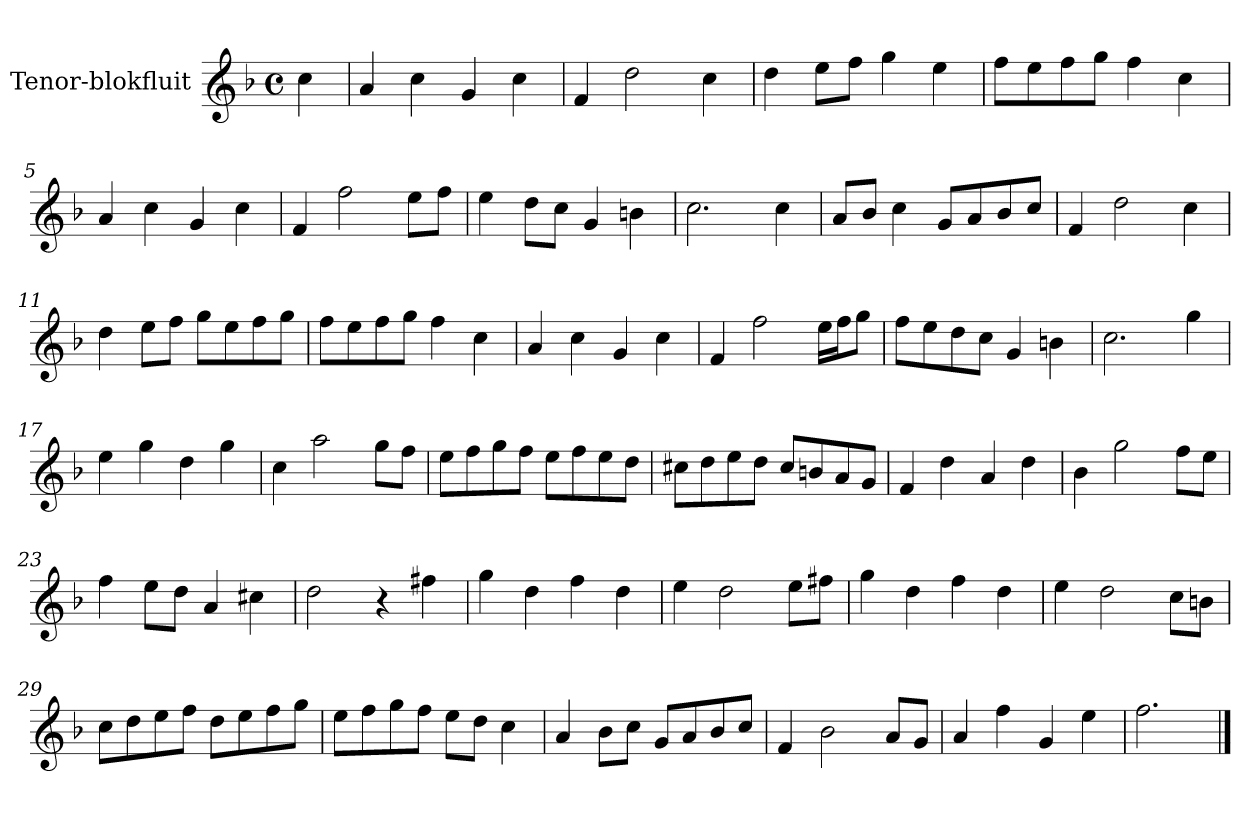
**kern
*part1
*staff1
*I"Tenor-blokfluit
*I'T. Blf.
*clefG2
*k[b-]
*M4/4
*met(c)
*MM110
=
4cc\
=1
4a/
4cc\
4g/
4cc\
=2
4f/
2dd\
4cc\
=3
4dd\
8ee\L
8ff\J
4gg\
4ee\
=4
8ff\L
8ee\
8ff\
8gg\J
4ff\
4cc\
=5
4a/
4cc\
4g/
4cc\
!!LO:LB:g=z
=6
4f/
2ff\
8ee\L
8ff\J
=7
4ee\
8dd\L
8cc\J
4g/
4bn\
=8
2.cc\
4cc\
=9
8a/L
8b-/J
4cc\
8g/L
8a/
8b-/
8cc/J
=10
4f/
2dd\
4cc\
!!LO:LB:g=z
=11
4dd\
8ee\L
8ff\J
8gg\L
8ee\
8ff\
8gg\J
=12
8ff\L
8ee\
8ff\
8gg\J
4ff\
4cc\
=13
4a/
4cc\
4g/
4cc\
=14
4f/
2ff\
16ee\LL
16ff\J
8gg\J
=15
8ff\L
8ee\
8dd\
8cc\J
4g/
4bn\
!!LO:LB:g=z
=16
2.cc\
4gg\
=17
4ee\
4gg\
4dd\
4gg\
=18
4cc\
2aa\
8gg\L
8ff\J
=19
8ee\L
8ff\
8gg\
8ff\J
8ee\L
8ff\
8ee\
8dd\J
=20
8cc#X\L
8dd\
8ee\
8dd\J
8cc#/L
8bn/
8a/
8g/J
!!LO:LB:g=z
=21
4f/
4dd\
4a/
4dd\
=22
4b-\
2gg\
8ff\L
8ee\J
=23
4ff\
8ee\L
8dd\J
4a/
4cc#X\
=24
2dd\
4r
4ff#X\
=25
4gg\
4dd\
4ff\
4dd\
=26
4ee\
2dd\
8ee\L
8ff#X\J
!!LO:LB:g=z
=27
4gg\
4dd\
4ff\
4dd\
=28
4ee\
2dd\
8cc\L
8bn\J
=29
8cc\L
8dd\
8ee\
8ff\J
8dd\L
8ee\
8ff\
8gg\J
=30
8ee\L
8ff\
8gg\
8ff\J
8ee\L
8dd\J
4cc\
!!LO:LB:g=z
=31
4a/
8b-\L
8cc\J
8g/L
8a/
8b-/
8cc/J
=32
4f/
2b-\
8a/L
8g/J
=33
4a/
4ff\
4g/
4ee\
=34
2.ff\
==
*-
